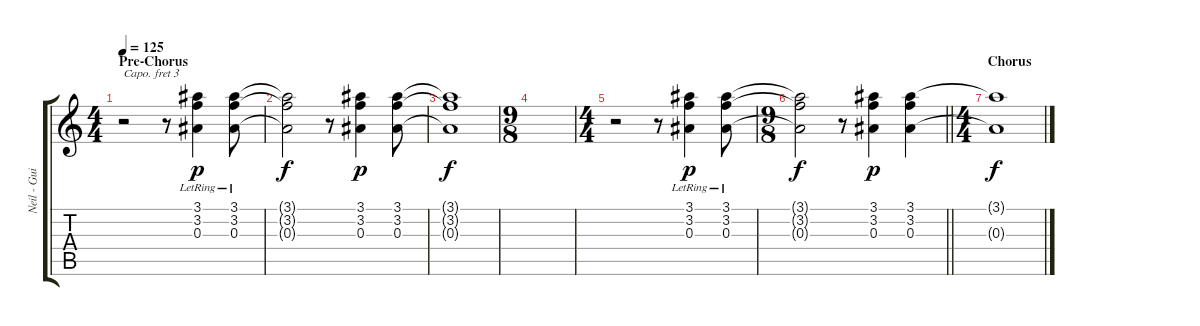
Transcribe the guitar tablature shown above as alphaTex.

\track ("Neil - Guitar" "Neil - Gui") {instrument acousticguitarsteel}
\staff {score tabs}
\capo 3
\tuning (E4 B3 G3 D3 A2 E2) {hide}
\ts (4 4)
\section ("" "Pre-Chorus")
\tempo 125
\clef g2
\ks c
r.2{dy f} r.8 (3.1{lr} 3.2{lr} 0.3{lr}).4{dy p} (3.1 3.2{lr} 0.3).8 |
(3.1{t} 3.2{t} 0.3{t}).2{dy f} r.8 (3.1 3.2 0.3).4{dy p} (3.1 3.2 0.3).8 |
(3.1{t} 3.2{t} 0.3{t}).1{dy f} |
\ts (9 8)
|
\ts (4 4)
r.2 r.8 (3.1{lr} 3.2{lr} 0.3{lr}).4{dy p} (3.1 3.2{lr} 0.3).8 |
\ts (9 8)
\barLineRight lightlight
(3.1{t} 3.2{t} 0.3{t}).2{dy f} r.8 (3.1 3.2 0.3).4{dy p} (3.1 3.2 0.3).4 |
\ts (4 4)
\section ("" "Chorus")
(3.1{t} 0.3{t}).1{dy f}
